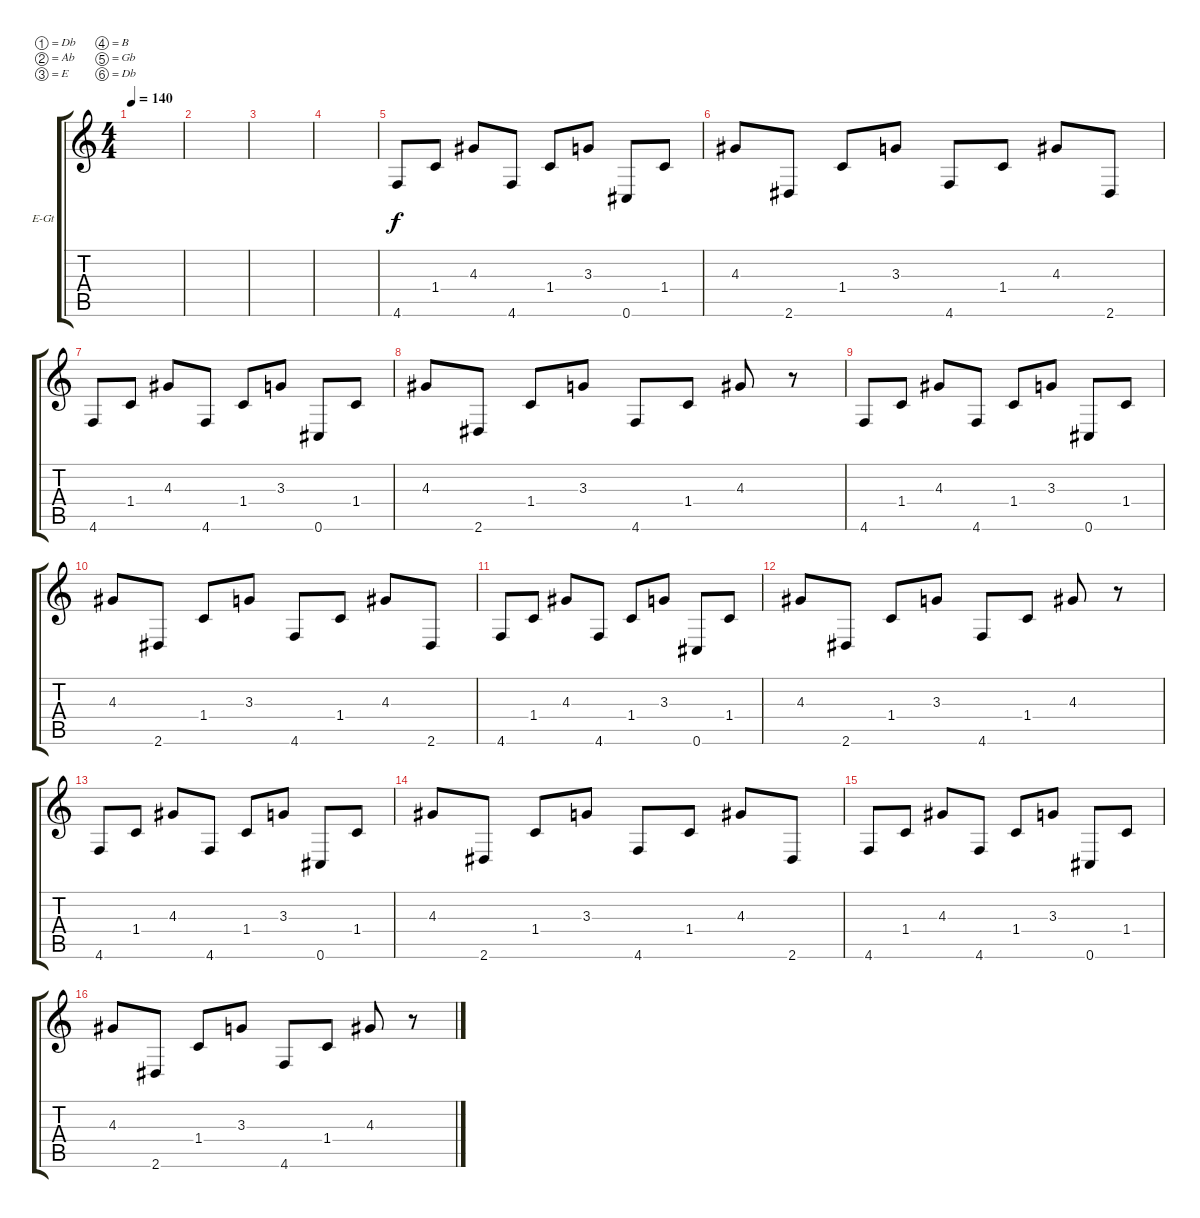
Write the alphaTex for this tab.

\bracketExtendMode groupsimilarinstruments
\firstSystemTrackNameOrientation horizontal
\otherSystemsTrackNameOrientation horizontal
\track ("Nick" "E-Gt") {instrument distortionguitar}
\staff {score tabs}
\tuning (Db4 Ab3 E3 B2 Gb2 Db2)
\ts (4 4)
\tempo 140
\clef g2
\ks c
|
|
|
|
4.6.8 1.4.8 4.3.8 4.6.8 1.4.8 3.3.8 0.6.8 1.4.8 |
4.3.8 2.6.8 1.4.8 3.3.8 4.6.8 1.4.8 4.3.8 2.6.8 |
4.6.8 1.4.8 4.3.8 4.6.8 1.4.8 3.3.8 0.6.8 1.4.8 |
4.3.8 2.6.8 1.4.8 3.3.8 4.6.8 1.4.8 4.3.8 r.8 |
4.6.8 1.4.8 4.3.8 4.6.8 1.4.8 3.3.8 0.6.8 1.4.8 |
4.3.8 2.6.8 1.4.8 3.3.8 4.6.8 1.4.8 4.3.8 2.6.8 |
4.6.8 1.4.8 4.3.8 4.6.8 1.4.8 3.3.8 0.6.8 1.4.8 |
4.3.8 2.6.8 1.4.8 3.3.8 4.6.8 1.4.8 4.3.8 r.8 |
4.6.8 1.4.8 4.3.8 4.6.8 1.4.8 3.3.8 0.6.8 1.4.8 |
4.3.8 2.6.8 1.4.8 3.3.8 4.6.8 1.4.8 4.3.8 2.6.8 |
4.6.8 1.4.8 4.3.8 4.6.8 1.4.8 3.3.8 0.6.8 1.4.8 |
4.3.8 2.6.8 1.4.8 3.3.8 4.6.8 1.4.8 4.3.8 r.8
